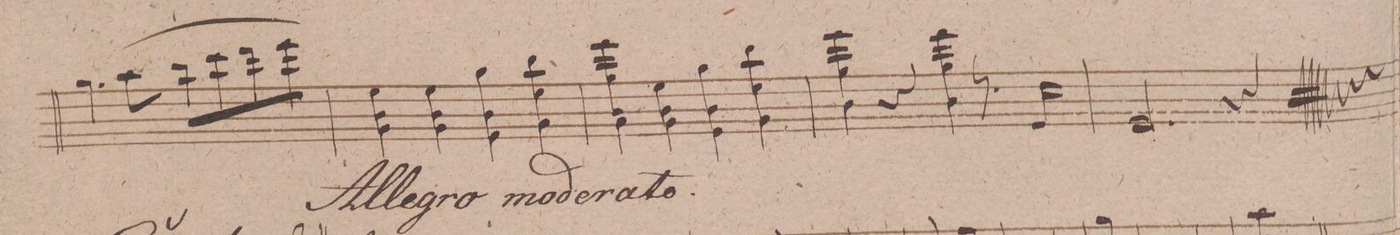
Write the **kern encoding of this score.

**kern	**dynam
*I"Violino 1mo	*
*clefG2	*
*k[f#c#g#d#]	*
*met(c)	*
*M4/4	*
4.gg#\	.
(>8aa\	.
8bb\L	.
8ccc#\	.
8ddd#\	.
8eee\J)	.
=307	=307
4ee\ 4b\ 4g#\	.
4ee\ 4b\ 4g#\	.
4gg#\ 4b\ 4e\	.
4bb\ 4ee\ 4g#\	.
=308	=308
4eee\ 4gg#\ 4b\ 4g#\	.
4ee\ 4b\ 4g#\	.
4gg#\ 4b\ 4e\	.
4bb\ 4ee\ 4g#\	.
=309	=309
4eee\ 4gg#\ 4b\	.
4r	.
4eee\ 4gg#\ 4b\	.
8.r	.
16e/	.
=310	=310
2.e/	.
4r	.
==	==
*-	*-
